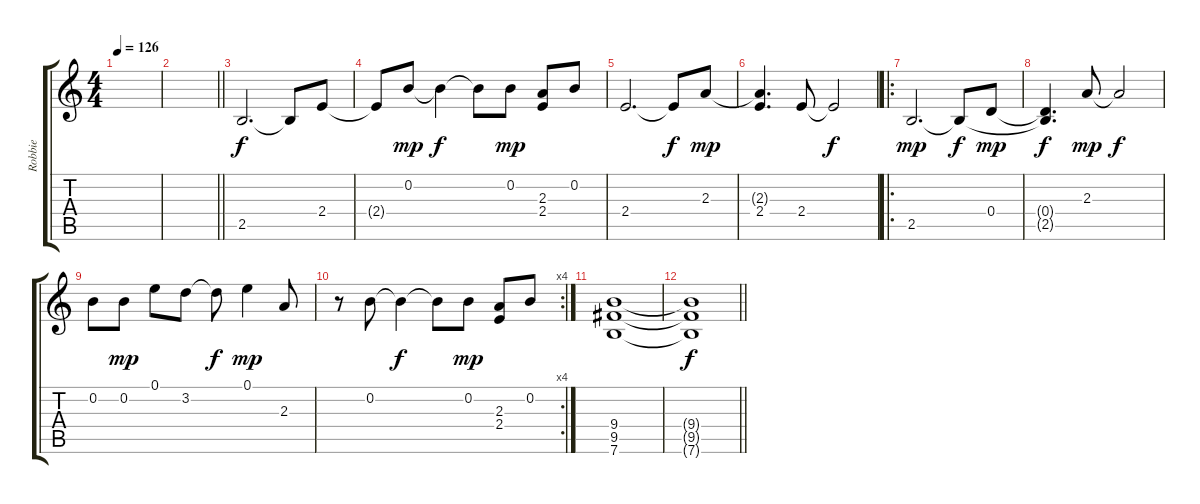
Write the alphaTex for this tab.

\track ("Robbie" "Robbie") {instrument electricguitarclean}
\staff {score tabs}
\tuning (E4 B3 G3 D3 A2 E2) {hide}
\ts (4 4)
\tempo 126
\clef g2
\ks c
|
\barLineRight lightlight
|
2.5.2{d} 2.5{t}.8 2.4.8 |
2.4{t}.8 0.2.8{dy mp} 0.2{t}.4{dy f} 0.2{t}.8 0.2.8{dy mp} (2.3 2.4).8 0.2.8 |
2.4.2{d} 2.4{t}.8{dy f} 2.3.8{dy mp} |
(2.3{t} 2.4).4{d} 2.4.8 2.4{t}.2{dy f} |
\ro
2.5.2{d dy mp} 2.5{t}.8{dy f} 0.4.8{dy mp} |
(0.4{t} 2.5{t}).4{d dy f} 2.3.8{dy mp} 2.3{t}.2{dy f} |
0.2.8 0.2.8{dy mp} 0.1.8 3.2.8 3.2{t}.8{dy f} 0.1.4{dy mp} 2.3.8 |
\rc 4
r.8 0.2.8 0.2{t}.4{dy f} 0.2{t}.8 0.2.8{dy mp} (2.3 2.4).8 0.2.8 |
(9.4 9.5 7.6).1 |
\barLineRight lightlight
(9.4{t} 9.5{t} 7.6{t}).1{dy f}
